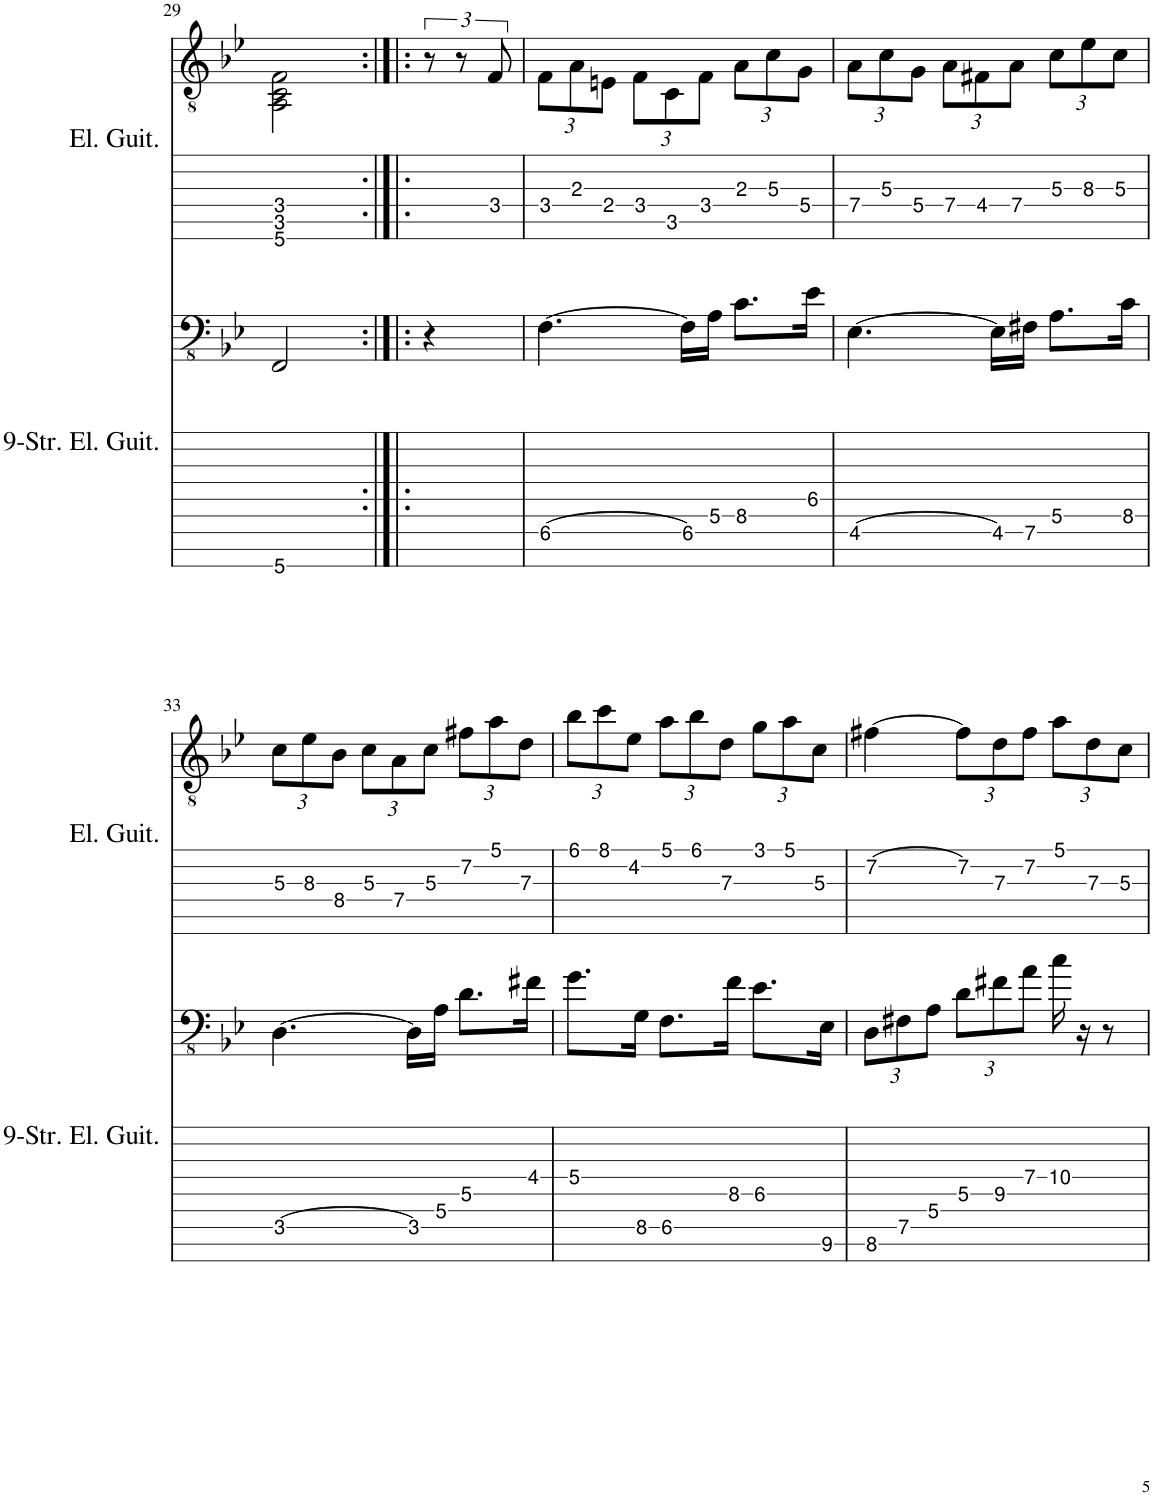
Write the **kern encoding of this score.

**kern	**kern	**kern	**kern
*part2	*part2	*part1	*part1
*staff4	*staff3	*staff2	*staff1
*I"9-String Electric Guitar	*	*I"Electric Guitar	*
*I'9-Str. El. Guit.	*	*I'El. Guit.	*
!!LO:PB:g=z
*	*clefFv4	*	*clefGv2
*k[b-e-]	*k[b-e-]	*k[b-e-]	*k[b-e-]
*M3/4	*M3/4	*M3/4	*M3/4
=29	=29	=29	=29
2FFF	2FFF/	2AA 2C 2F	2AA\ 2C\ 2F\
=30:|!|:	=30:|!|:	=30:|!|:	=30:|!|:
*	*	*Xbrackettup	*
4r	4r	12r	12r
.	.	12r	12r
.	.	12F	12F/
=31	=31	=31	=31
*	*	*	*Xbrackettup
[4.FF	[4.FF\	12FL	12F\L
.	.	12A	12A\
.	.	12EJ	12En\J
.	.	12FL	12F\L
.	.	12C	12C\
16FFLL]	16FF\LL]	.	.
.	.	12FJ	12F\J
16AAJJ	16AA\JJ	.	.
8.CL	8.C\L	12AL	12A\L
.	.	12c	12c\
.	.	12GJ	12G\J
16E-Jk	16E-\Jk	.	.
=32	=32	=32	=32
[4.EE-	[4.EE-\	12AL	12A\L
.	.	12c	12c\
.	.	12GJ	12G\J
.	.	12AL	12A\L
.	.	12F#	12F#X\
16EE-LL]	16EE-\LL]	.	.
.	.	12AJ	12A\J
16FF#JJ	16FF#X\JJ	.	.
8.AAL	8.AA\L	12cL	12c\L
.	.	12e-	12e-\
.	.	12cJ	12c\J
16CJk	16C\Jk	.	.
!!LO:LB:g=z
=33	=33	=33	=33
[4.DD	[4.DD\	12cL	12c\L
.	.	12e-	12e-\
.	.	12B-J	12B-\J
.	.	12cL	12c\L
.	.	12A	12A\
16DDLL]	16DD\LL]	.	.
.	.	12cJ	12c\J
16AAJJ	16AA\JJ	.	.
8.DL	8.D\L	12f#L	12f#X\L
.	.	12a	12a\
.	.	12dJ	12d\J
16F#Jk	16F#X\Jk	.	.
=34	=34	=34	=34
8.GL	8.G\L	12b-L	12b-\L
.	.	12cc	12cc\
.	.	12e-J	12e-\J
16GGJk	16GG\Jk	.	.
8.FFL	8.FF\L	12aL	12a\L
.	.	12b-	12b-\
.	.	12dJ	12d\J
16FJk	16F\Jk	.	.
8.E-L	8.E-\L	12gL	12g\L
.	.	12a	12a\
.	.	12cJ	12c\J
16EE-Jk	16EE-\Jk	.	.
=35	=35	=35	=35
*Xbrackettup	*Xbrackettup	*	*
12DDL	12DD\L	[4f#	[4f#X\
12FF#	12FF#X\	.	.
12AAJ	12AA\J	.	.
12DL	12D\L	12f#L]	12f#\L]
12F#	12F#X\	12d	12d\
12AJ	12A\J	12f#J	12f#\J
16c	16c\	12aL	12a\L
16r	16r	.	.
.	.	12d	12d\
8r	8r	.	.
.	.	12cJ	12c\J
=	=	=	=
*-	*-	*-	*-
